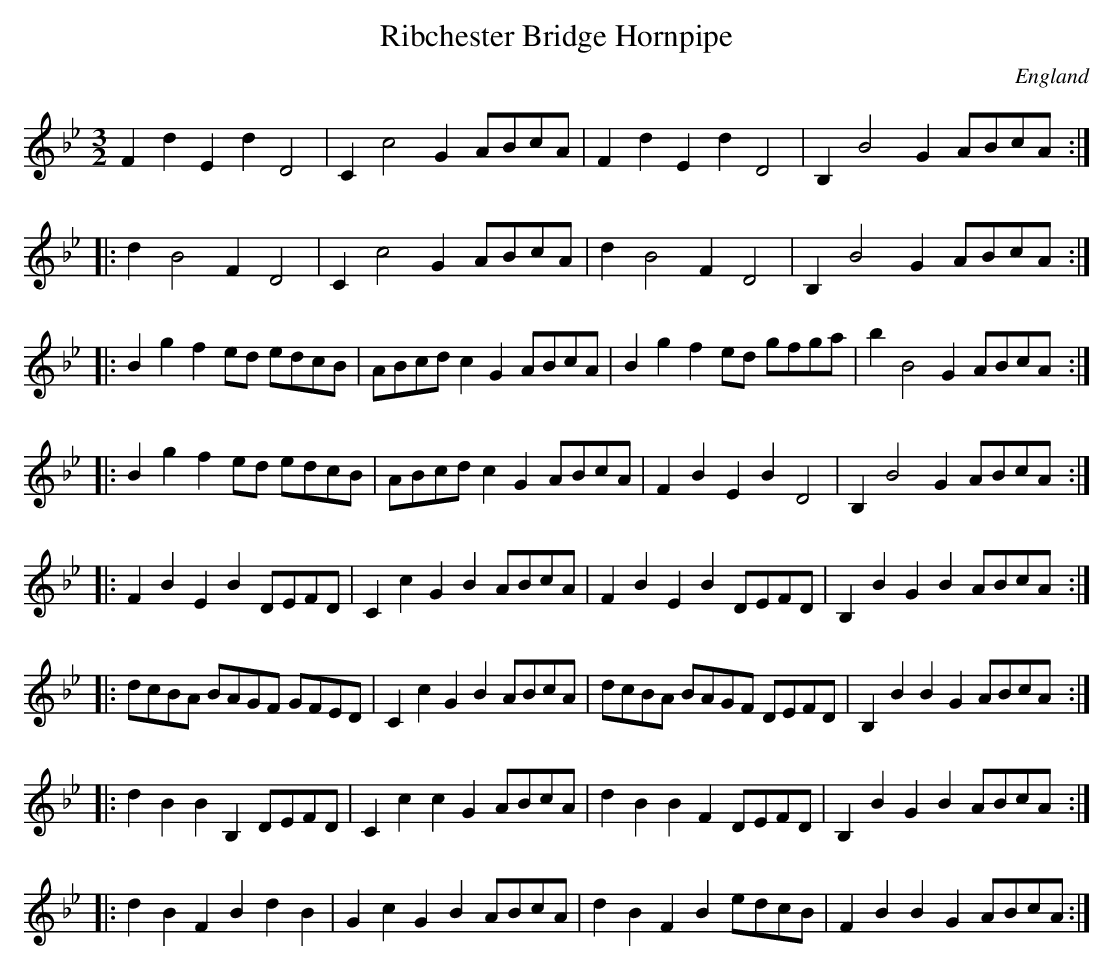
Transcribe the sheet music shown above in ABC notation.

X:1
T:Ribchester Bridge Hornpipe
M:3/2
O:England
K:Bb major
F2d2 E2d2 D4| C2c4G2 ABcA| F2d2 E2d2 D4| B,2B4G2 ABcA::
d2B4F2 D4| C2c4G2 ABcA| d2B4F2 D4| B,2B4G2 ABcA::
B2g2 f2ed edcB| ABcd c2G2 ABcA| B2g2 f2ed gfga| b2B4G2 ABcA::
B2g2 f2ed edcB| ABcd c2G2 ABcA| F2B2 E2B2 D4| B,2B4G2 ABcA::
F2B2 E2B2 DEFD| C2c2 G2B2 ABcA| F2B2 E2B2 DEFD| B,2B2 G2B2 ABcA::
dcBA BAGF GFED| C2c2 G2B2 ABcA| dcBA BAGF DEFD| B,2B2 B2G2 ABcA::
d2B2 B2B,2 DEFD| C2c2 c2G2 ABcA| d2B2 B2F2 DEFD| B,2B2 G2B2 ABcA::
d2B2 F2B2 d2B2 | G2c2 G2B2 ABcA| d2B2 F2B2 edcB| F2B2 B2G2 ABcA:|
